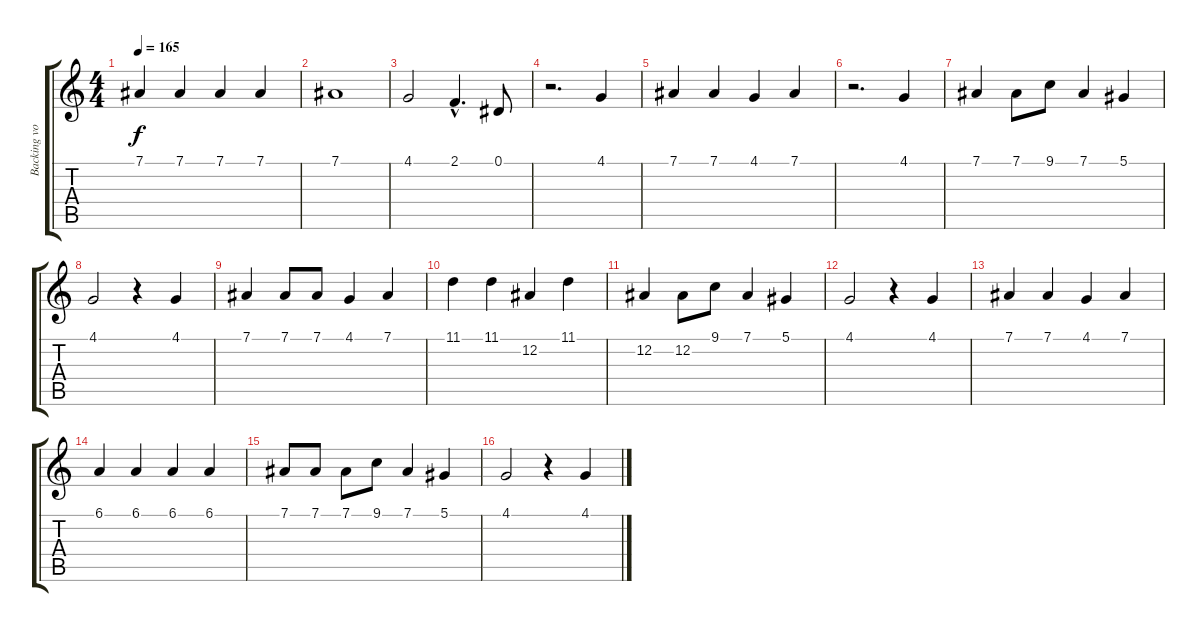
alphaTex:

\track ("Backing vocals" "Backing vo") {instrument choiraahs}
\staff {score tabs}
\tuning (Eb4 Bb3 Gb3 Db3 Ab2 Eb2) {hide}
\ts (4 4)
\tempo 165
\clef g2
\ks c
7.1.4{dy f} 7.1.4 7.1.4 7.1.4 |
7.1.1 |
4.1.2 2.1{hac}.4{d} 0.1.8 |
r.2{d} 4.1.4 |
7.1.4 7.1.4 4.1.4 7.1.4 |
r.2{d} 4.1.4 |
7.1.4 7.1.8 9.1.8 7.1.4 5.1.4 |
4.1.2 r.4 4.1.4 |
7.1.4 7.1.8 7.1.8 4.1.4 7.1.4 |
11.1.4 11.1.4 12.2.4 11.1.4 |
12.2.4 12.2.8 9.1.8 7.1.4 5.1.4 |
4.1.2 r.4 4.1.4 |
7.1.4 7.1.4 4.1.4 7.1.4 |
6.1.4 6.1.4 6.1.4 6.1.4 |
7.1.8 7.1.8 7.1.8 9.1.8 7.1.4 5.1.4 |
4.1.2 r.4 4.1.4
